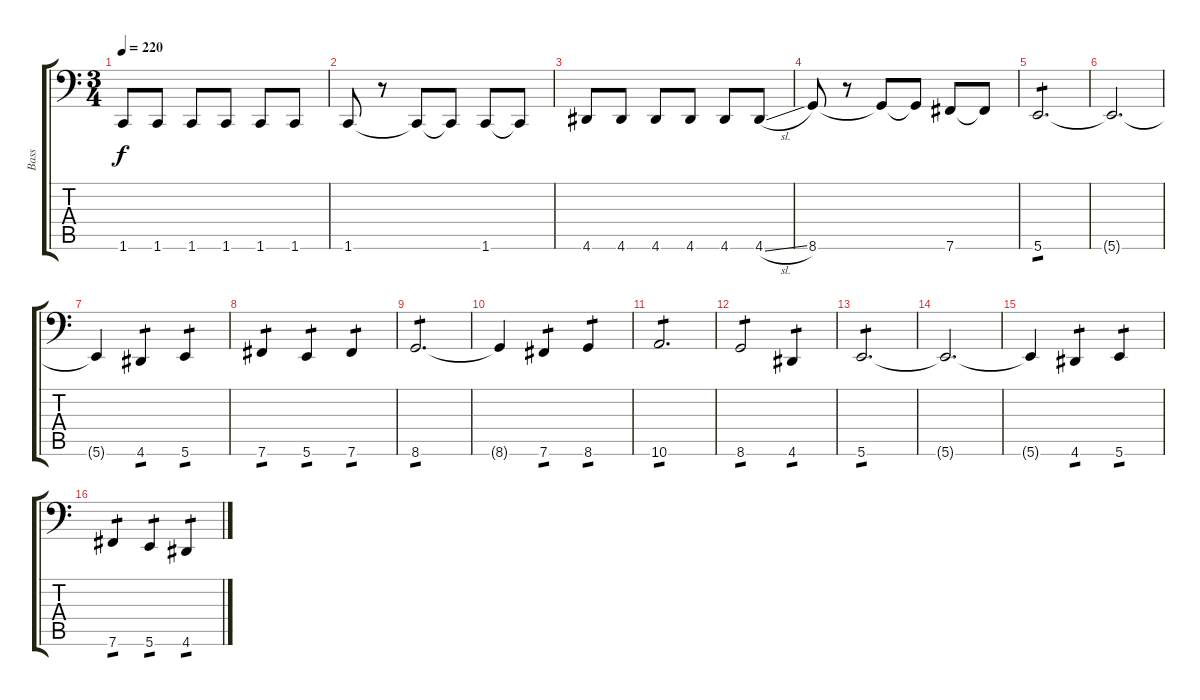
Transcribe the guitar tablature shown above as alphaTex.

\track ("Bass" "Bass") {instrument electricbassfinger}
\staff {score tabs}
\tuning (Db3 Ab2 E2 B1 Gb1 B0) {hide}
\ts (3 4)
\tempo 220
\clef f4
\ks c
1.6.8{dy f} 1.6.8 1.6.8 1.6.8 1.6.8 1.6.8 |
1.6.8 r.8 1.6{t}.8 1.6{t}.8 1.6.8 1.6{t}.8 |
4.6.8 4.6.8 4.6.8 4.6.8 4.6.8 4.6{sl}.8 |
8.6.8 r.8 8.6{t}.8 8.6{t}.8 7.6.8 7.6{t}.8 |
5.6.2{d tp 1} |
5.6{t}.2{d} |
5.6{t}.4 4.6.4{tp 1} 5.6.4{tp 1} |
7.6.4{tp 1} 5.6.4{tp 1} 7.6.4{tp 1} |
8.6.2{d tp 1} |
8.6{t}.4 7.6.4{tp 1} 8.6.4{tp 1} |
10.6.2{d tp 1} |
8.6.2{tp 1} 4.6.4{tp 1} |
5.6.2{d tp 1} |
5.6{t}.2{d} |
5.6{t}.4 4.6.4{tp 1} 5.6.4{tp 1} |
7.6.4{tp 1} 5.6.4{tp 1} 4.6.4{tp 1}
